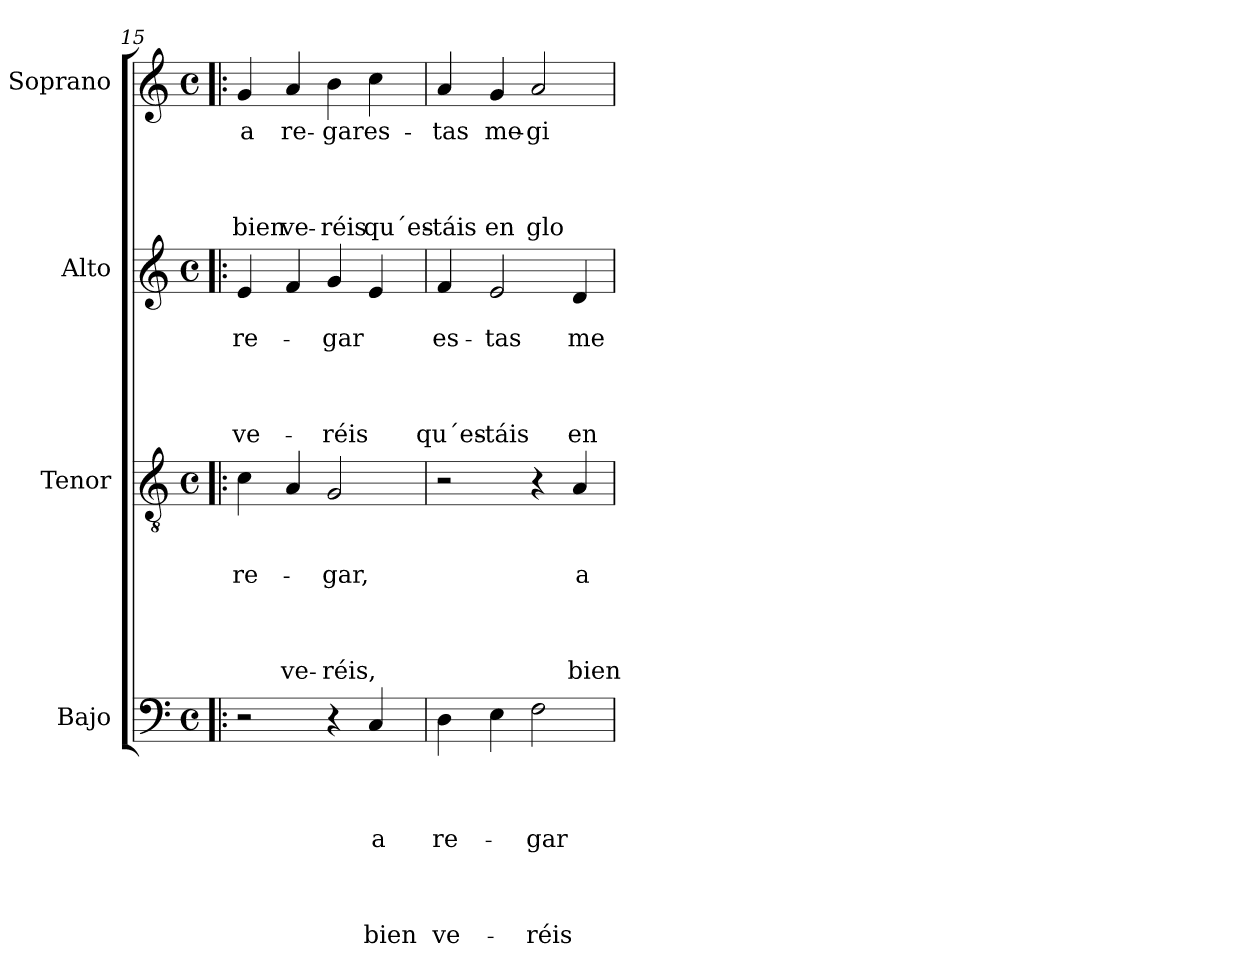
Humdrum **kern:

**kern	**text	**text	**text	**text	**text	**text	**text	**text	**kern	**text	**text	**text	**text	**text	**text	**text	**kern	**text	**text	**text	**text	**text	**text	**kern	**text	**text	**text	**text	**text
*part4	*part4	*part4	*part4	*part4	*part4	*part4	*part4	*part4	*part3	*part3	*part3	*part3	*part3	*part3	*part3	*part3	*part2	*part2	*part2	*part2	*part2	*part2	*part2	*part1	*part1	*part1	*part1	*part1	*part1
*staff4	*staff4	*staff4	*staff4	*staff4	*staff4	*staff4	*staff4	*staff4	*staff3	*staff3	*staff3	*staff3	*staff3	*staff3	*staff3	*staff3	*staff2	*staff2	*staff2	*staff2	*staff2	*staff2	*staff2	*staff1	*staff1	*staff1	*staff1	*staff1	*staff1
*I"Bajo	*	*	*	*	*	*	*	*	*I"Tenor	*	*	*	*	*	*	*	*I"Alto	*	*	*	*	*	*	*I"Soprano	*	*	*	*	*
*I'B	*	*	*	*	*	*	*	*	*I'T	*	*	*	*	*	*	*	*I'A	*	*	*	*	*	*	*I'S	*	*	*	*	*
*clefF4	*	*	*	*	*	*	*	*	*clefGv2	*	*	*	*	*	*	*	*clefG2	*	*	*	*	*	*	*clefG2	*	*	*	*	*
*k[]	*	*	*	*	*	*	*	*	*k[]	*	*	*	*	*	*	*	*k[]	*	*	*	*	*	*	*k[]	*	*	*	*	*
*C:	*	*	*	*	*	*	*	*	*C:	*	*	*	*	*	*	*	*C:	*	*	*	*	*	*	*C:	*	*	*	*	*
*M4/4	*	*	*	*	*	*	*	*	*M4/4	*	*	*	*	*	*	*	*M4/4	*	*	*	*	*	*	*M4/4	*	*	*	*	*
*met(c)	*	*	*	*	*	*	*	*	*met(c)	*	*	*	*	*	*	*	*met(c)	*	*	*	*	*	*	*met(c)	*	*	*	*	*
=15!|:	=15!|:	=15!|:	=15!|:	=15!|:	=15!|:	=15!|:	=15!|:	=15!|:	=15!|:	=15!|:	=15!|:	=15!|:	=15!|:	=15!|:	=15!|:	=15!|:	=15!|:	=15!|:	=15!|:	=15!|:	=15!|:	=15!|:	=15!|:	=15!|:	=15!|:	=15!|:	=15!|:	=15!|:	=15!|:
!	!	!	!	!	!	!	!	!	!	!	!	!LO:LY:b	!	!	!	!	!	!	!LO:LY:b	!	!	!	!LO:LY:b	!	!LO:LY:b	!	!	!	!LO:LY:b
2r	.	.	.	.	.	.	.	.	4c\	.	.	re-	.	.	.	.	4e/	.	re-	.	.	.	ve-	4g/	a	.	.	.	bien
!	!	!	!	!	!	!	!	!	!	!	!	!	!	!	!	!LO:LY:b	!	!	!	!	!	!	!	!	!LO:LY:b	!	!	!	!LO:LY:b
.	.	.	.	.	.	.	.	.	4A/	.	.	.	.	.	.	ve-	4f/	.	.	.	.	.	.	4a/	re-	.	.	.	ve-
!	!	!	!	!	!	!	!	!	!	!	!	!LO:LY:b	!	!	!	!LO:LY:b	!	!	!LO:LY:b	!	!	!	!LO:LY:b	!	!LO:LY:b	!	!	!	!LO:LY:b
4r	.	.	.	.	.	.	.	.	2G/	.	.	-gar,	.	.	.	-réis,	4g/	.	-gar	.	.	.	-réis	4b\	-gar	.	.	.	-réis
!	!	!	!	!LO:LY:b	!	!	!	!LO:LY:b	!	!	!	!	!	!	!	!	!	!	!	!	!	!	!	!	!LO:LY:b	!	!	!	!LO:LY:b
4C/	.	.	.	a	.	.	.	bien	.	.	.	.	.	.	.	.	4e/	.	.	.	.	.	.	4cc\	es-	.	.	.	qu´es-
=16	=16	=16	=16	=16	=16	=16	=16	=16	=16	=16	=16	=16	=16	=16	=16	=16	=16	=16	=16	=16	=16	=16	=16	=16	=16	=16	=16	=16	=16
!	!	!	!	!LO:LY:b	!	!	!	!LO:LY:b	!	!	!	!	!	!	!	!	!	!	!LO:LY:b	!	!	!	!LO:LY:b	!	!LO:LY:b	!	!	!	!LO:LY:b
4D\	.	.	.	re-	.	.	.	ve-	2r	.	.	.	.	.	.	.	4f/	.	es-	.	.	.	qu´es-	4a/	-tas	.	.	.	-táis
!	!	!	!	!	!	!	!	!	!	!	!	!	!	!	!	!	!	!	!LO:LY:b	!	!	!	!LO:LY:b	!	!LO:LY:b	!	!	!	!LO:LY:b
4E\	.	.	.	.	.	.	.	.	.	.	.	.	.	.	.	.	2e/	.	-tas	.	.	.	-táis	4g/	me-	.	.	.	en
!	!	!	!	!LO:LY:b	!	!	!	!LO:LY:b	!	!	!	!	!	!	!	!	!	!	!	!	!	!	!	!	!LO:LY:b	!	!	!	!LO:LY:b
2F\	.	.	.	-gar	.	.	.	-réis	4r	.	.	.	.	.	.	.	.	.	.	.	.	.	.	2a/	-gi-	.	.	.	glo-
!	!	!	!	!	!	!	!	!	!	!	!	!LO:LY:b	!	!	!	!LO:LY:b	!	!	!LO:LY:b	!	!	!	!LO:LY:b	!	!	!	!	!	!
.	.	.	.	.	.	.	.	.	4A/	.	.	a	.	.	.	bien	4d/	.	me-	.	.	.	en	.	.	.	.	.	.
=	=	=	=	=	=	=	=	=	=	=	=	=	=	=	=	=	=	=	=	=	=	=	=	=	=	=	=	=	=
*-	*-	*-	*-	*-	*-	*-	*-	*-	*-	*-	*-	*-	*-	*-	*-	*-	*-	*-	*-	*-	*-	*-	*-	*-	*-	*-	*-	*-	*-
